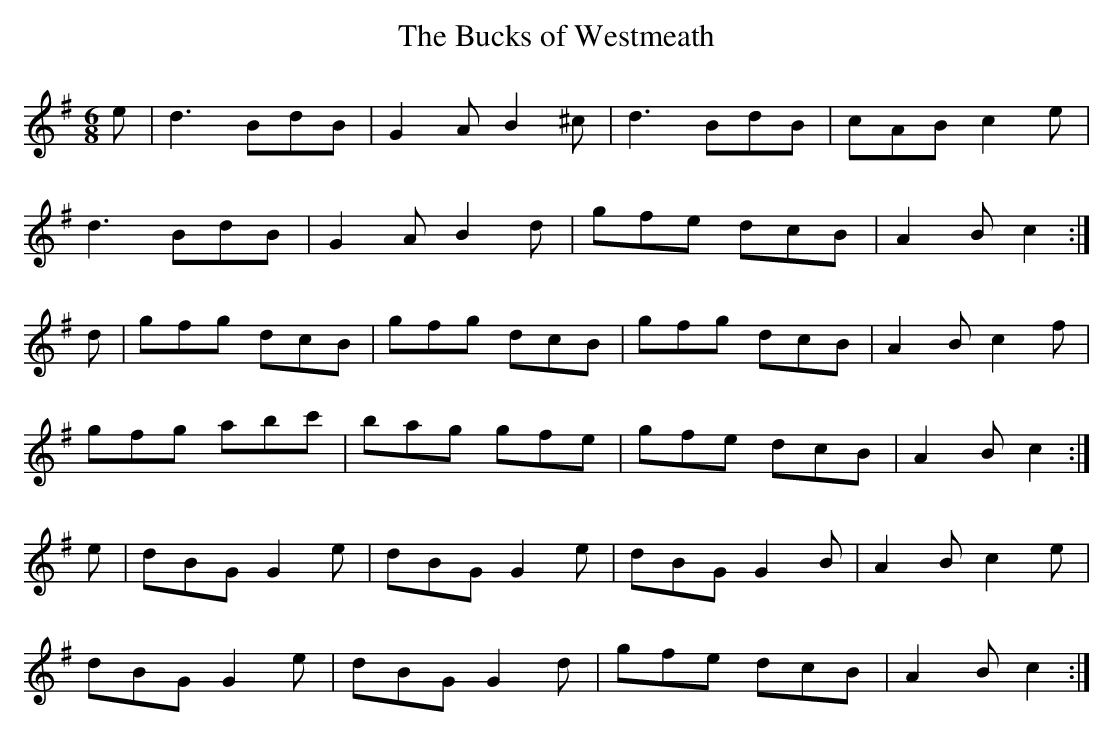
X:1
T: The Bucks of Westmeath
M: 6/8
L: 1/8
K: G
e|d3 BdB|G2A B2^c|d3 BdB|cAB c2e|
d3 BdB|G2A B2d|gfe dcB|A2B c2:|
d|gfg dcB|gfg dcB|gfg dcB|A2B c2f|
gfg abc'|bag gfe|gfe dcB|A2B c2:|
e|dBG G2e|dBG G2e|dBG G2B|A2B c2e|
dBG G2e|dBG G2d|gfe dcB|A2B c2:|
